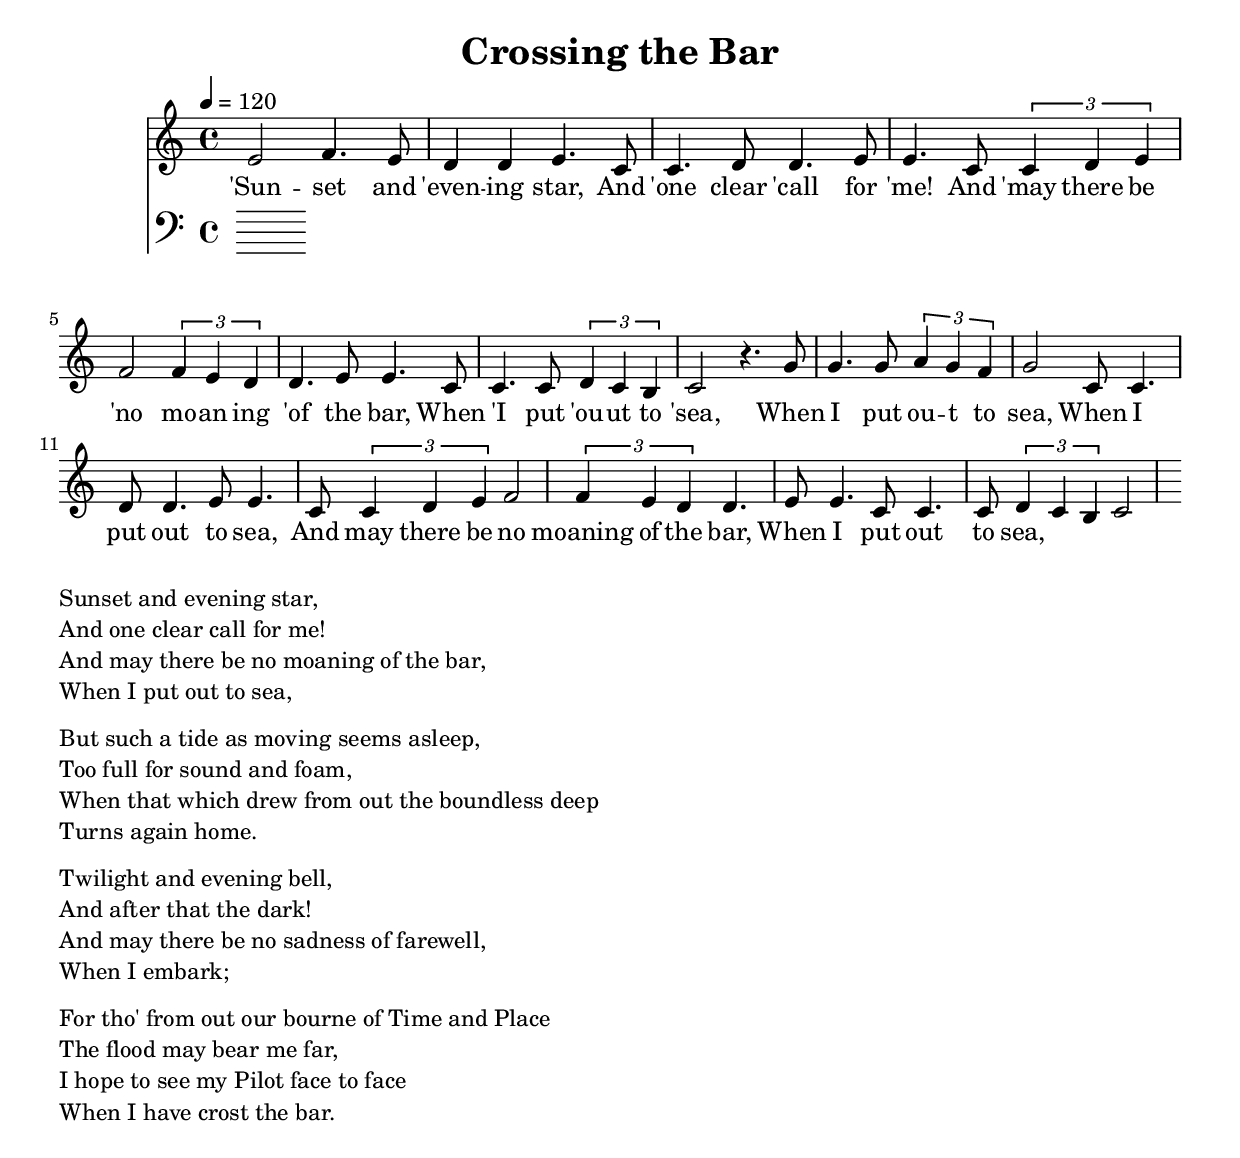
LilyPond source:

\version "2.18.2"

\header {
  title = "Crossing the Bar"
}

global = {
  \time 4/4
  \key c \major
  \tempo 4=120
}


melody = \relative c' {
  \global
  \clef treble

% 3 4 3 2 2 3 
% 1 1 2 2 3 3
% 1 1 2 3 4 4 3 2 2 3 3
% 1 1  1 2 1 7 1
e2 f4. e8 d4 d4 e4. |
c8 c4. d8 d4. e8 e4.  
c8 \tuplet 3/2 {c4 d4 e4} f2 \tuplet 3/2 {f4 e4 d4} d4. e8 e4. 
c8 c4. c8 \tuplet 3/2 {d4 c4 b4} c2 r4.

% 5 5 5 6 6 5 4 5
% 1 1 2 2 3 3
% 1 1 2 3 4 4 3 2 2 3 3 
% 1 1 1 2 1 7 1

g'8 | g4. g8 \tuplet 3/2 {a4 g4 f4} g2 
c,8 c4. d8 d4. e8 e4.  
c8 \tuplet 3/2 {c4 d4 e4} f2 \tuplet 3/2 {f4 e4 d4} d4. e8 e4. 
c8 c4. c8 \tuplet 3/2 {d4 c4 b4} c2 

}

melodywords = \lyricmode {
  
'Sun -- set and 'even -- ing star,
And 'one clear 'call for 'me!
And 'may there be 'no mo -- an ing 'of the bar,
When 'I put 'ou -- ut to 'sea,
 
When I put ou -- t to sea,
When I put out to sea,
And may there be no moaning of the bar,
When I put out to sea,


}

harmony = \relative c {
  \clef bass
  \global

}

harmonywords = \lyricmode {

}

\score {
  <<
    \new Staff \with{midiInstrument="voice oohs"} { \melody }
    \addlyrics { \melodywords }
    \new Staff \with{midiInstrument=cello} { \harmony }
    \addlyrics { \harmonywords }
  >>
  \layout { }
  \midi { }
}


\markup { \column{
\line{Sunset and evening star,}
\line{And one clear call for me!}
\line{And may there be no moaning of the bar,}
\line{When I put out to sea,}
\vspace #0.5

\line{But such a tide as moving seems asleep,}
\line{Too full for sound and foam,}
\line{When that which drew from out the boundless deep}
\line{Turns again home.}
\vspace #0.5

\line{Twilight and evening bell,}
\line{And after that the dark!}
\line{And may there be no sadness of farewell,}
\line{When I embark;}
\vspace #0.5

\line{For tho' from out our bourne of Time and Place}
\line{The flood may bear me far,}
\line{I hope to see my Pilot face to face}
\line{When I have crost the bar.}
}}

